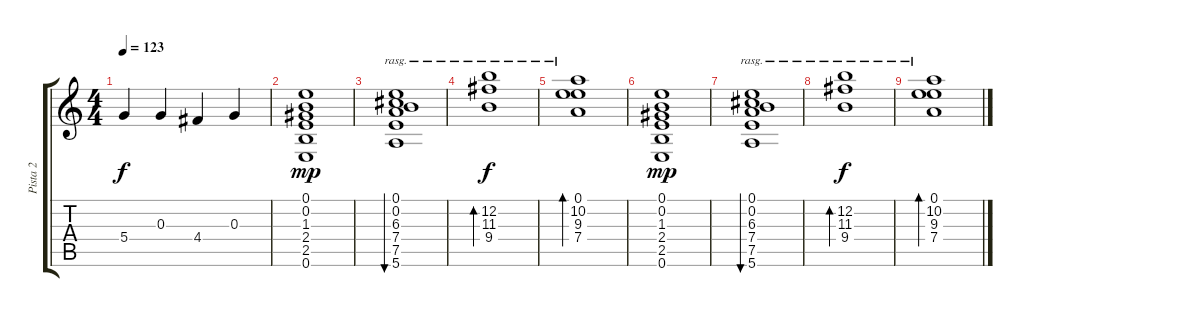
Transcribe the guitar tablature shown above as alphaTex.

\track ("Pista 2" "Pista 2") {instrument overdrivenguitar}
\staff {score tabs}
\tuning (E4 B3 G3 D3 A2 E2) {hide}
\ts (4 4)
\tempo 123
\clef g2
\ks c
5.4.4{dy f} 0.3.4 4.4.4 0.3.4 |
(0.1 0.2 1.3 2.4 2.5 0.6).1{dy mp volume 7} |
(0.1 0.2 6.3 7.4 7.5 5.6).1{bu 480 rasg ii} |
(12.2 11.3 9.4).1{bd 240 rasg ii dy f} |
(0.1 10.2 9.3 7.4).1{bd 240 rasg ii} |
(0.1 0.2 1.3 2.4 2.5 0.6).1{dy mp volume 7} |
(0.1 0.2 6.3 7.4 7.5 5.6).1{bu 480 rasg ii} |
(12.2 11.3 9.4).1{bd 240 rasg ii dy f} |
(0.1 10.2 9.3 7.4).1{bd 240 rasg ii}
